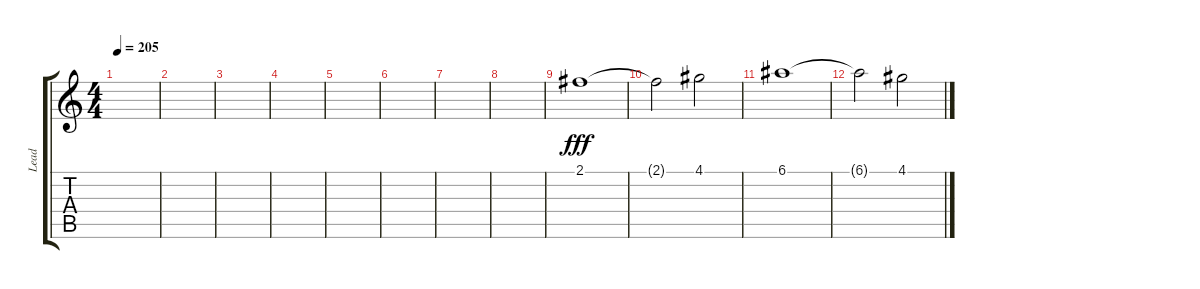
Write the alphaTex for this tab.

\track ("Lead" "Lead") {instrument overdrivenguitar}
\staff {score tabs}
\tuning (E4 B3 G3 D3 A2 E2) {hide}
\ts (4 4)
\tempo 205
\clef g2
\ks c
|
|
|
|
|
|
|
|
2.1.1{dy fff volume 16 instrument lead2sawtooth} |
2.1{t}.2 4.1.2 |
6.1.1 |
6.1{t}.2 4.1.2
